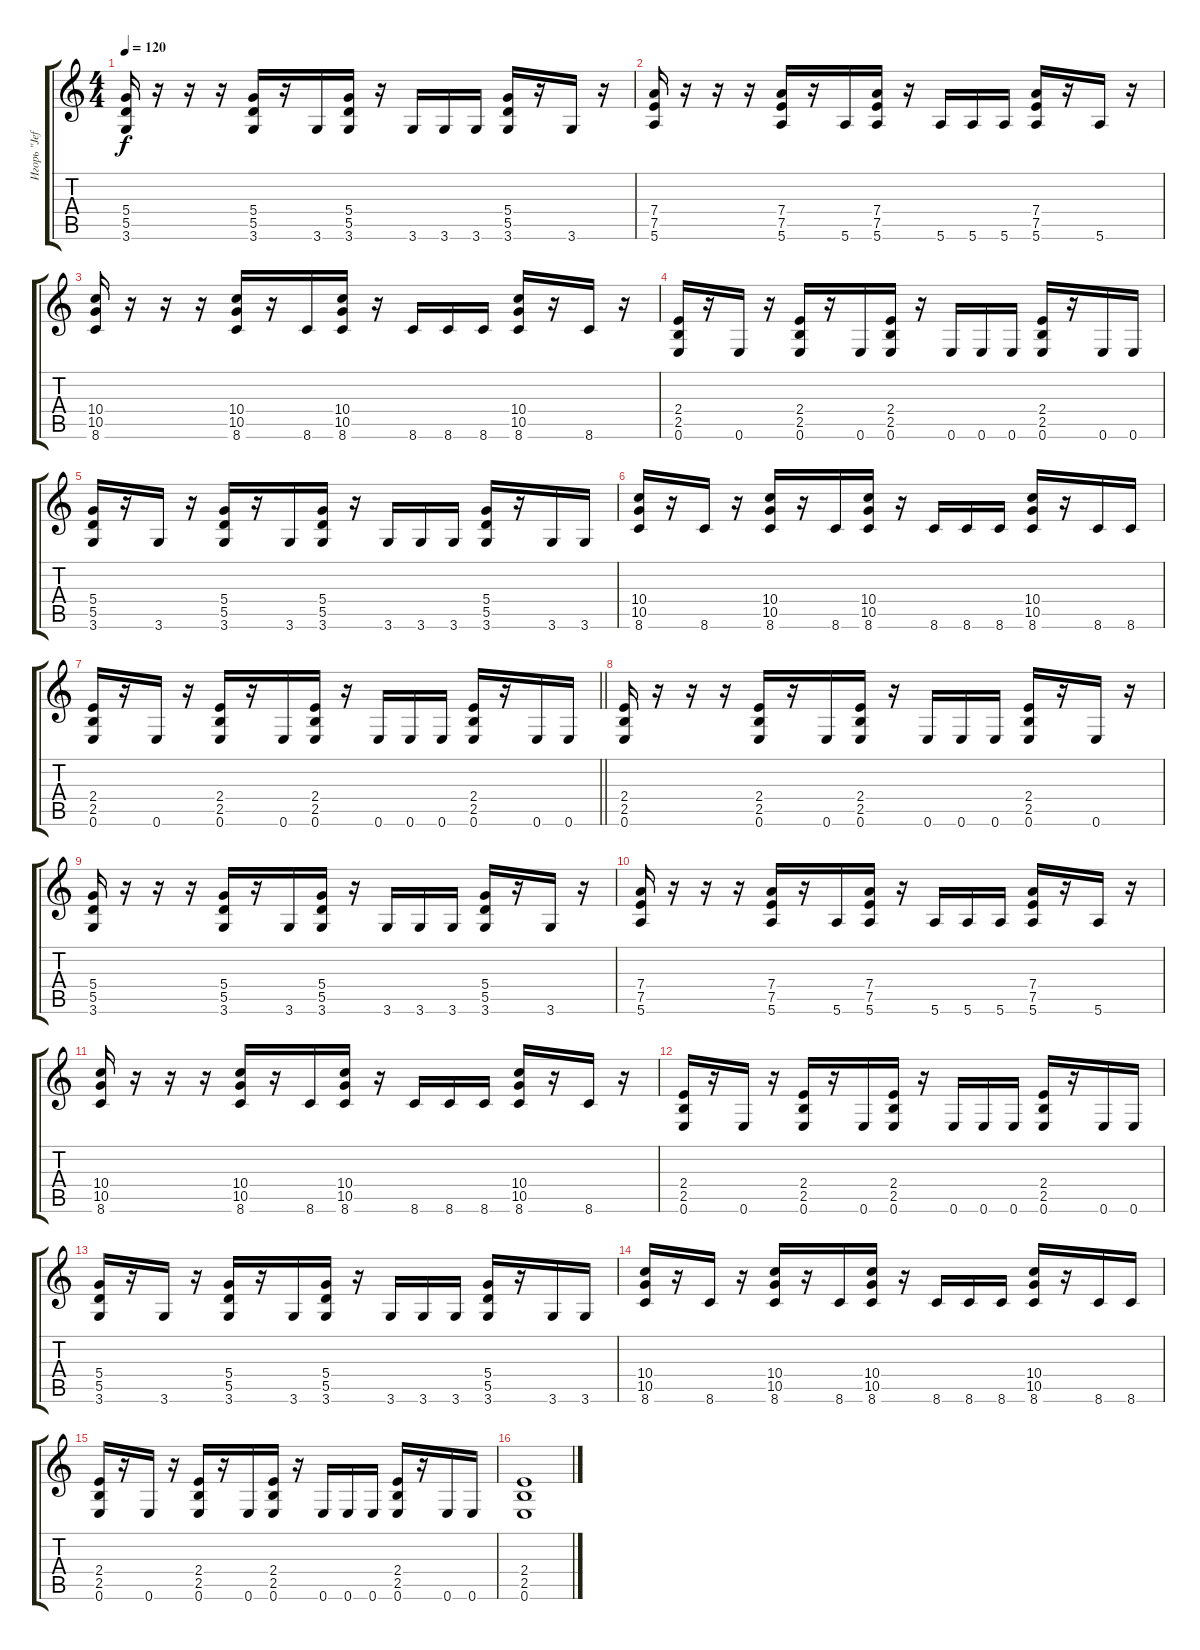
\track ("Игорь \"Jeff\" Поляков" "Игорь \"Jef") {instrument distortionguitar}
\staff {score tabs}
\tuning (E4 B3 G3 D3 A2 E2) {hide}
\ts (4 4)
\tempo 120
\clef g2
\ks c
(5.4 5.5 3.6).16{dy f} r.16 r.16 r.16 (5.4 5.5 3.6).16 r.16 3.6.16 (5.4 5.5 3.6).16 r.16 3.6.16 3.6.16 3.6.16 (5.4 5.5 3.6).16 r.16 3.6.16 r.16 |
(7.4 7.5 5.6).16 r.16 r.16 r.16 (7.4 7.5 5.6).16 r.16 5.6.16 (7.4 7.5 5.6).16 r.16 5.6.16 5.6.16 5.6.16 (7.4 7.5 5.6).16 r.16 5.6.16 r.16 |
(10.4 10.5 8.6).16 r.16 r.16 r.16 (10.4 10.5 8.6).16 r.16 8.6.16 (10.4 10.5 8.6).16 r.16 8.6.16 8.6.16 8.6.16 (10.4 10.5 8.6).16 r.16 8.6.16 r.16 |
(2.4 2.5 0.6).16 r.16 0.6.16 r.16 (2.4 2.5 0.6).16 r.16 0.6.16 (2.4 2.5 0.6).16 r.16 0.6.16 0.6.16 0.6.16 (2.4 2.5 0.6).16 r.16 0.6.16 0.6.16 |
(5.4 5.5 3.6).16 r.16 3.6.16 r.16 (5.4 5.5 3.6).16 r.16 3.6.16 (5.4 5.5 3.6).16 r.16 3.6.16 3.6.16 3.6.16 (5.4 5.5 3.6).16 r.16 3.6.16 3.6.16 |
(10.4 10.5 8.6).16 r.16 8.6.16 r.16 (10.4 10.5 8.6).16 r.16 8.6.16 (10.4 10.5 8.6).16 r.16 8.6.16 8.6.16 8.6.16 (10.4 10.5 8.6).16 r.16 8.6.16 8.6.16 |
\barLineRight lightlight
(2.4 2.5 0.6).16 r.16 0.6.16 r.16 (2.4 2.5 0.6).16 r.16 0.6.16 (2.4 2.5 0.6).16 r.16 0.6.16 0.6.16 0.6.16 (2.4 2.5 0.6).16 r.16 0.6.16 0.6.16 |
(2.4 2.5 0.6).16 r.16 r.16 r.16 (2.4 2.5 0.6).16 r.16 0.6.16 (2.4 2.5 0.6).16 r.16 0.6.16 0.6.16 0.6.16 (2.4 2.5 0.6).16 r.16 0.6.16 r.16 |
(5.4 5.5 3.6).16 r.16 r.16 r.16 (5.4 5.5 3.6).16 r.16 3.6.16 (5.4 5.5 3.6).16 r.16 3.6.16 3.6.16 3.6.16 (5.4 5.5 3.6).16 r.16 3.6.16 r.16 |
(7.4 7.5 5.6).16 r.16 r.16 r.16 (7.4 7.5 5.6).16 r.16 5.6.16 (7.4 7.5 5.6).16 r.16 5.6.16 5.6.16 5.6.16 (7.4 7.5 5.6).16 r.16 5.6.16 r.16 |
(10.4 10.5 8.6).16 r.16 r.16 r.16 (10.4 10.5 8.6).16 r.16 8.6.16 (10.4 10.5 8.6).16 r.16 8.6.16 8.6.16 8.6.16 (10.4 10.5 8.6).16 r.16 8.6.16 r.16 |
(2.4 2.5 0.6).16 r.16 0.6.16 r.16 (2.4 2.5 0.6).16 r.16 0.6.16 (2.4 2.5 0.6).16 r.16 0.6.16 0.6.16 0.6.16 (2.4 2.5 0.6).16 r.16 0.6.16 0.6.16 |
(5.4 5.5 3.6).16 r.16 3.6.16 r.16 (5.4 5.5 3.6).16 r.16 3.6.16 (5.4 5.5 3.6).16 r.16 3.6.16 3.6.16 3.6.16 (5.4 5.5 3.6).16 r.16 3.6.16 3.6.16 |
(10.4 10.5 8.6).16 r.16 8.6.16 r.16 (10.4 10.5 8.6).16 r.16 8.6.16 (10.4 10.5 8.6).16 r.16 8.6.16 8.6.16 8.6.16 (10.4 10.5 8.6).16 r.16 8.6.16 8.6.16 |
(2.4 2.5 0.6).16 r.16 0.6.16 r.16 (2.4 2.5 0.6).16 r.16 0.6.16 (2.4 2.5 0.6).16 r.16 0.6.16 0.6.16 0.6.16 (2.4 2.5 0.6).16 r.16 0.6.16 0.6.16 |
(2.4 2.5 0.6).1
